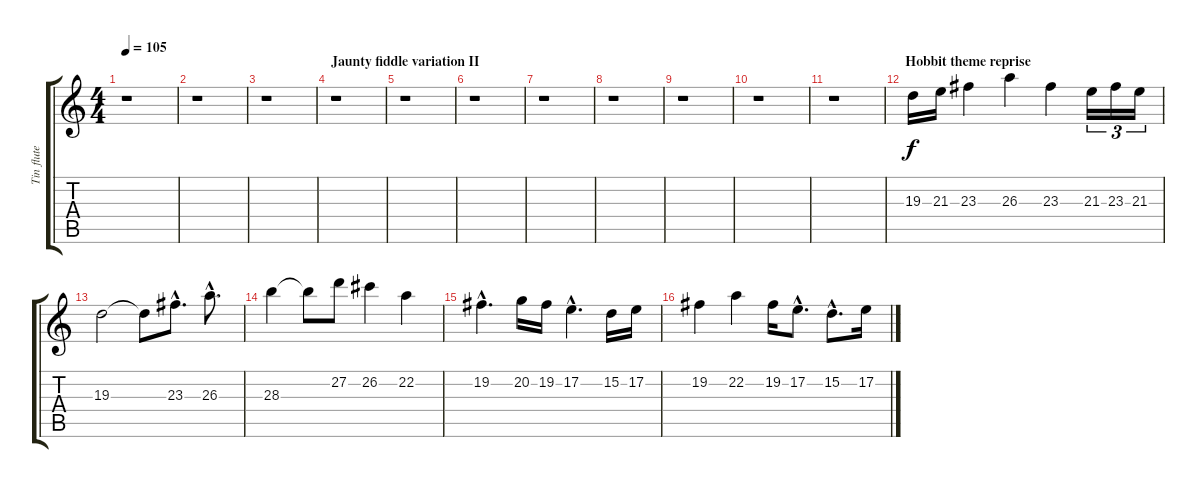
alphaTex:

\track ("Tin flute" "Tin flute") {instrument piccolo}
\staff {score tabs}
\tuning (E4 B3 G3 D3 A2 E2) {hide}
\ts (4 4)
\tempo 105
\clef g2
\ks c
r.1{dy f} |
r.1 |
r.1 |
\section ("" "Jaunty fiddle variation II")
r.1 |
r.1 |
r.1 |
r.1 |
r.1 |
r.1 |
r.1 |
r.1 |
\section ("" "Hobbit theme reprise")
19.3.16 21.3.16 23.3.4 26.3.4 23.3.4 21.3.16{tu (3 2)} 23.3.16{tu (3 2)} 21.3.16{tu (3 2)} |
19.3.2 19.3{t}.8 23.3{hac}.8{d} 26.3{hac}.8{d} |
28.3.4 28.3{t}.8 27.2.8 26.2.4 22.2.4 |
19.2{hac}.4{d} 20.2.16 19.2.16 17.2{hac}.4{d} 15.2.16 17.2.16 |
19.2.4 22.2.4 19.2.16 17.2{hac}.8{d} 15.2{hac}.8{d} 17.2.16
